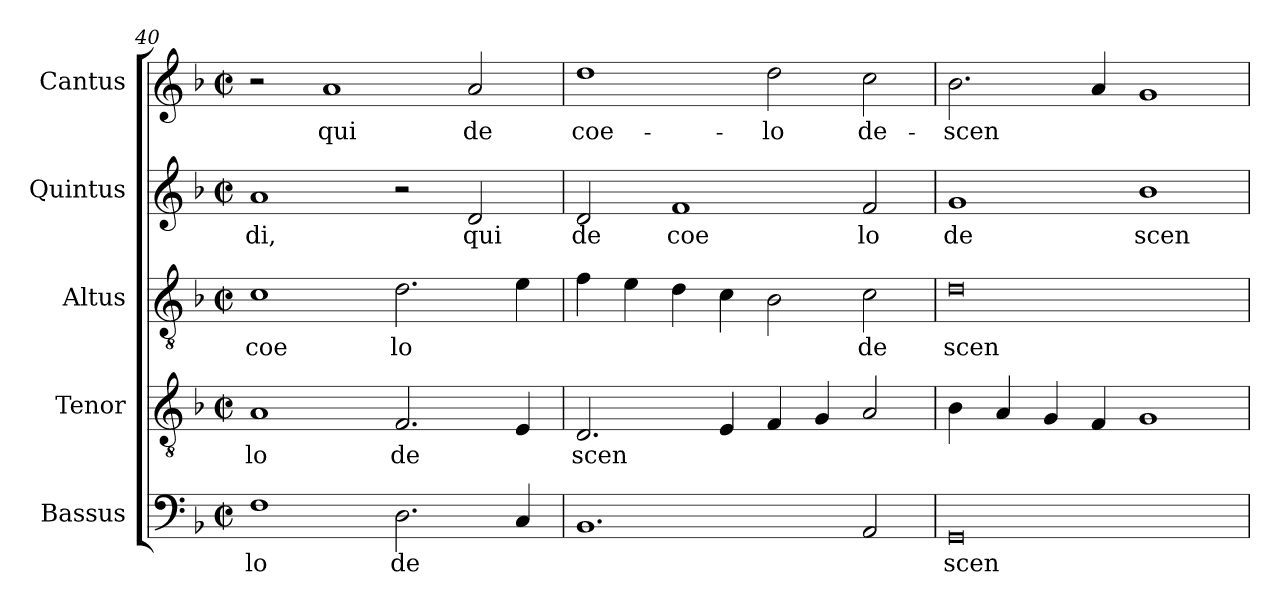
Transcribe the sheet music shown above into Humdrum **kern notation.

**kern	**text	**kern	**text	**kern	**text	**kern	**text	**kern	**text
*part5	*part5	*part4	*part4	*part3	*part3	*part2	*part2	*part1	*part1
*staff5	*staff5	*staff4	*staff4	*staff3	*staff3	*staff2	*staff2	*staff1	*staff1
*I"Bassus	*	*I"Tenor	*	*I"Altus	*	*I"Quintus	*	*I"Cantus	*
*clefF4	*	*clefGv2	*	*clefGv2	*	*clefG2	*	*clefG2	*
*k[b-]	*	*k[b-]	*	*k[b-]	*	*k[b-]	*	*k[b-]	*
*F:	*	*F:	*	*F:	*	*F:	*	*F:	*
*M2/2	*	*M2/2	*	*M2/2	*	*M2/2	*	*M2/2	*
*met(c|)	*	*met(c|)	*	*met(c|)	*	*met(c|)	*	*met(c|)	*
=40	=40	=40	=40	=40	=40	=40	=40	=40	=40
!	!LO:LY:b:cj	!	!LO:LY:b:cj	!	!LO:LY:b:cj	!	!LO:LY:b:cj	!	!
1F	lo	1A	-lo	1c	coe	1a	di,	2r	.
!	!	!	!	!	!	!	!	!	!LO:LY:b:cj
.	.	.	.	.	.	.	.	1a	qui
!	!LO:LY:b:cj	!	!LO:LY:b:cj	!	!LO:LY:b:cj	!	!	!	!
2.D\	de	2.F/	de-	2.d\	lo	2r	.	.	.
!	!	!	!	!	!	!	!LO:LY:b:cj	!	!LO:LY:b:cj
.	.	.	.	.	.	2d/	qui	2a/	de
!	!LO:LY:b:cj	!	!LO:LY:b:cj	!	!LO:LY:b:cj	!	!	!	!
4C/	.	4E/	--	4e\	.	.	.	.	.
=41	=41	=41	=41	=41	=41	=41	=41	=41	=41
!	!LO:LY:b:cj	!	!LO:LY:b:cj	!	!LO:LY:b:cj	!	!LO:LY:b:cj	!	!LO:LY:b:cj
1.BB-	.	2.D/	-scen-	4f\	.	2d/	de	1dd	coe-
!	!	!	!	!	!LO:LY:b:cj	!	!	!	!
.	.	.	.	4e\	.	.	.	.	.
!	!	!	!	!	!LO:LY:b:cj	!	!LO:LY:b:cj	!	!
.	.	.	.	4d\	.	1f	coe	.	.
!	!	!	!LO:LY:b:cj	!	!LO:LY:b:cj	!	!	!	!
.	.	4E/	--	4c\	.	.	.	.	.
!	!	!	!LO:LY:b:cj	!	!LO:LY:b:cj	!	!	!	!LO:LY:b:cj
.	.	4F/	--	2B-\	.	.	.	2dd\	-lo
!	!	!	!LO:LY:b:cj	!	!	!	!	!	!
.	.	4G/	--	.	.	.	.	.	.
!	!LO:LY:b:cj	!	!LO:LY:b:cj	!	!LO:LY:b:cj	!	!LO:LY:b:cj	!	!LO:LY:b:cj
2AA/	.	2A/	--	2c\	de	2f/	lo	2cc\	de-
=42	=42	=42	=42	=42	=42	=42	=42	=42	=42
!	!LO:LY:b:cj	!	!LO:LY:b:cj	!	!LO:LY:b:cj	!	!LO:LY:b:cj	!	!LO:LY:b:cj
0GG	scen	4B-\	--	0d	scen	1g	de	2.b-\	-scen-
!	!	!	!LO:LY:b:cj	!	!	!	!	!	!
.	.	4A/	--	.	.	.	.	.	.
!	!	!	!LO:LY:b:cj	!	!	!	!	!	!
.	.	4G/	--	.	.	.	.	.	.
!	!	!	!LO:LY:b:cj	!	!	!	!	!	!LO:LY:b:cj
.	.	4F/	--	.	.	.	.	4a/	--
!	!	!	!LO:LY:b:cj	!	!	!	!LO:LY:b:cj	!	!LO:LY:b:cj
.	.	1G	--	.	.	1b-	scen	1g	--
=	=	=	=	=	=	=	=	=	=
*-	*-	*-	*-	*-	*-	*-	*-	*-	*-
